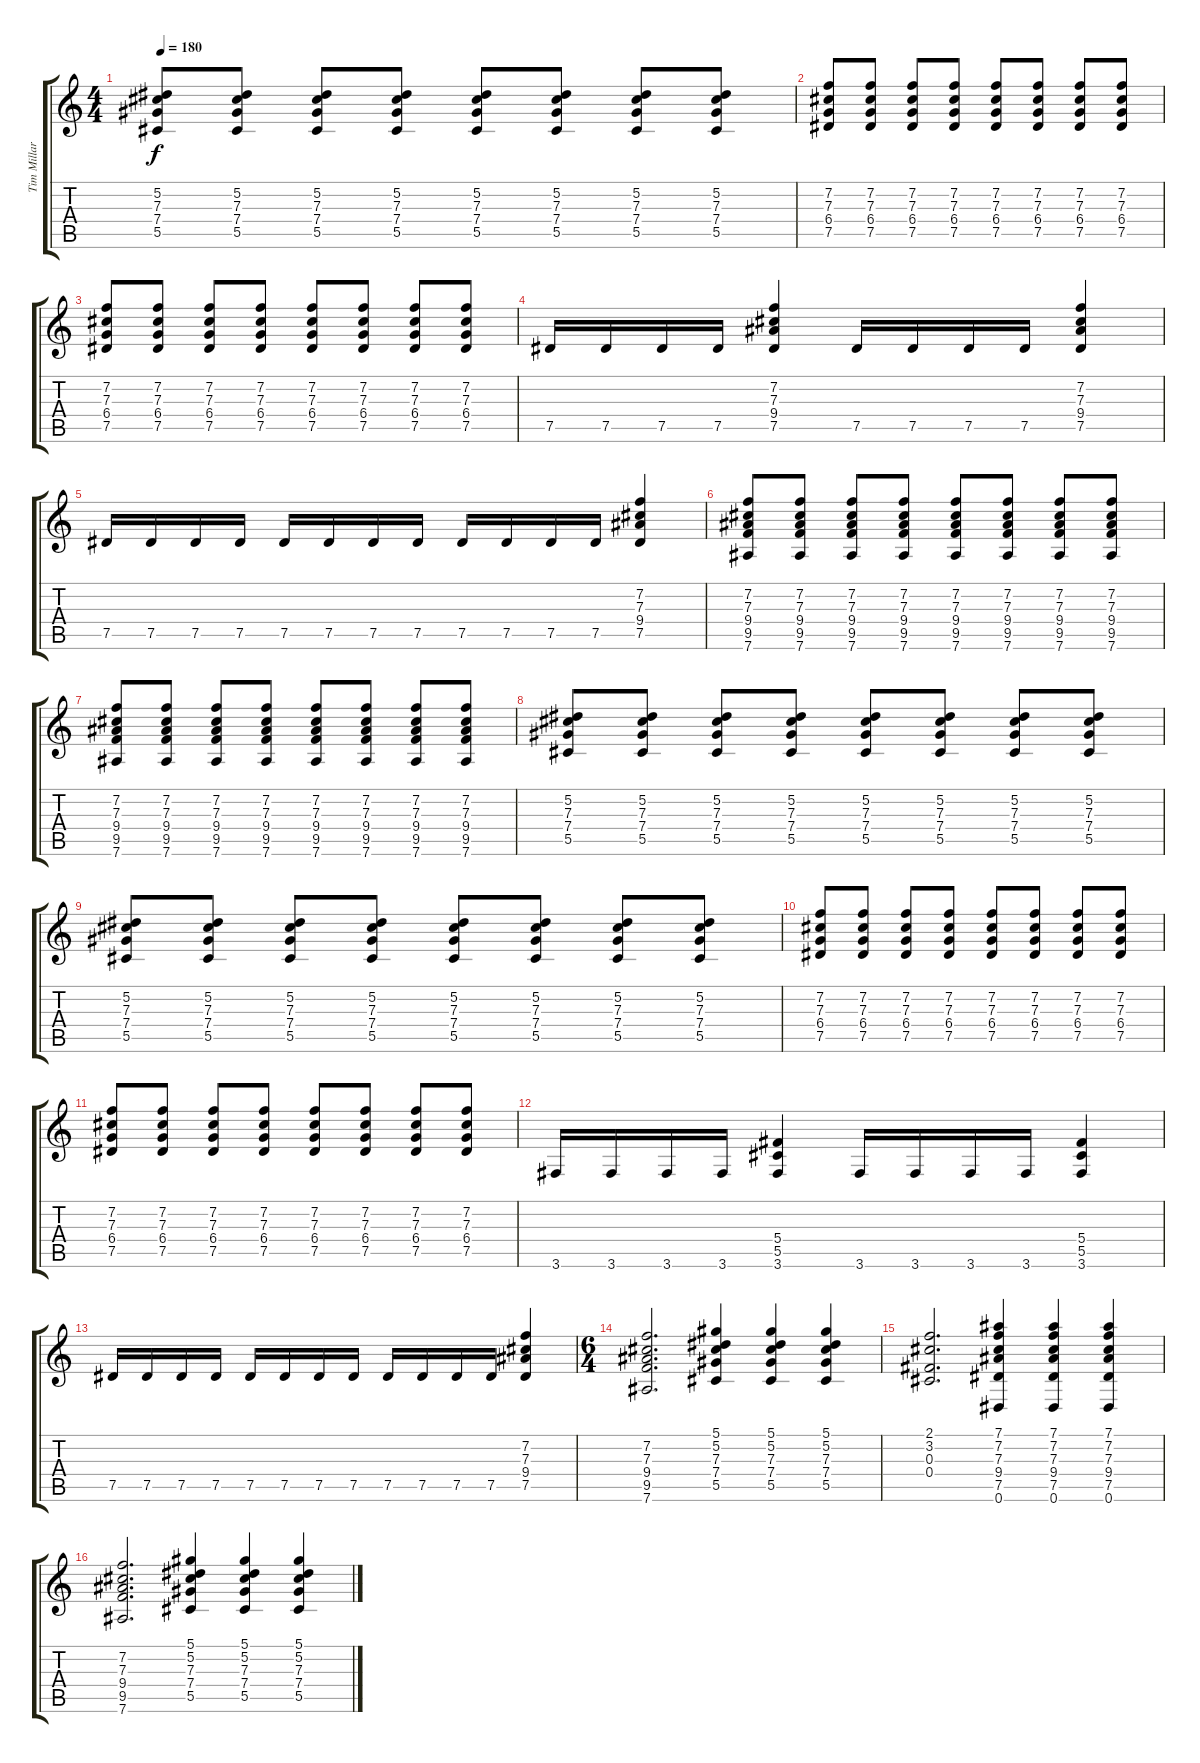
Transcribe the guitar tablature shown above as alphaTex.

\track ("Tim Millar (Rhythm)" "Tim Millar") {instrument distortionguitar}
\staff {score tabs}
\tuning (Eb4 Bb3 Gb3 Db3 Ab2 Eb2) {hide}
\ts (4 4)
\tempo 180
\clef g2
\ks c
(5.2 7.3 7.4 5.5).8{dy f} (5.2 7.3 7.4 5.5).8 (5.2 7.3 7.4 5.5).8 (5.2 7.3 7.4 5.5).8 (5.2 7.3 7.4 5.5).8 (5.2 7.3 7.4 5.5).8 (5.2 7.3 7.4 5.5).8 (5.2 7.3 7.4 5.5).8 |
(7.2 7.3 6.4 7.5).8 (7.2 7.3 6.4 7.5).8 (7.2 7.3 6.4 7.5).8 (7.2 7.3 6.4 7.5).8 (7.2 7.3 6.4 7.5).8 (7.2 7.3 6.4 7.5).8 (7.2 7.3 6.4 7.5).8 (7.2 7.3 6.4 7.5).8 |
(7.2 7.3 6.4 7.5).8 (7.2 7.3 6.4 7.5).8 (7.2 7.3 6.4 7.5).8 (7.2 7.3 6.4 7.5).8 (7.2 7.3 6.4 7.5).8 (7.2 7.3 6.4 7.5).8 (7.2 7.3 6.4 7.5).8 (7.2 7.3 6.4 7.5).8 |
7.5.16 7.5.16 7.5.16 7.5.16 (7.2 7.3 9.4 7.5).4 7.5.16 7.5.16 7.5.16 7.5.16 (7.2 7.3 9.4 7.5).4 |
7.5.16 7.5.16 7.5.16 7.5.16 7.5.16 7.5.16 7.5.16 7.5.16 7.5.16 7.5.16 7.5.16 7.5.16 (7.2 7.3 9.4 7.5).4 |
(7.2 7.3 9.4 9.5 7.6).8 (7.2 7.3 9.4 9.5 7.6).8 (7.2 7.3 9.4 9.5 7.6).8 (7.2 7.3 9.4 9.5 7.6).8 (7.2 7.3 9.4 9.5 7.6).8 (7.2 7.3 9.4 9.5 7.6).8 (7.2 7.3 9.4 9.5 7.6).8 (7.2 7.3 9.4 9.5 7.6).8 |
(7.2 7.3 9.4 9.5 7.6).8 (7.2 7.3 9.4 9.5 7.6).8 (7.2 7.3 9.4 9.5 7.6).8 (7.2 7.3 9.4 9.5 7.6).8 (7.2 7.3 9.4 9.5 7.6).8 (7.2 7.3 9.4 9.5 7.6).8 (7.2 7.3 9.4 9.5 7.6).8 (7.2 7.3 9.4 9.5 7.6).8 |
(5.2 7.3 7.4 5.5).8 (5.2 7.3 7.4 5.5).8 (5.2 7.3 7.4 5.5).8 (5.2 7.3 7.4 5.5).8 (5.2 7.3 7.4 5.5).8 (5.2 7.3 7.4 5.5).8 (5.2 7.3 7.4 5.5).8 (5.2 7.3 7.4 5.5).8 |
(5.2 7.3 7.4 5.5).8 (5.2 7.3 7.4 5.5).8 (5.2 7.3 7.4 5.5).8 (5.2 7.3 7.4 5.5).8 (5.2 7.3 7.4 5.5).8 (5.2 7.3 7.4 5.5).8 (5.2 7.3 7.4 5.5).8 (5.2 7.3 7.4 5.5).8 |
(7.2 7.3 6.4 7.5).8 (7.2 7.3 6.4 7.5).8 (7.2 7.3 6.4 7.5).8 (7.2 7.3 6.4 7.5).8 (7.2 7.3 6.4 7.5).8 (7.2 7.3 6.4 7.5).8 (7.2 7.3 6.4 7.5).8 (7.2 7.3 6.4 7.5).8 |
(7.2 7.3 6.4 7.5).8 (7.2 7.3 6.4 7.5).8 (7.2 7.3 6.4 7.5).8 (7.2 7.3 6.4 7.5).8 (7.2 7.3 6.4 7.5).8 (7.2 7.3 6.4 7.5).8 (7.2 7.3 6.4 7.5).8 (7.2 7.3 6.4 7.5).8 |
3.6.16 3.6.16 3.6.16 3.6.16 (5.4 5.5 3.6).4 3.6.16 3.6.16 3.6.16 3.6.16 (5.4 5.5 3.6).4 |
7.5.16 7.5.16 7.5.16 7.5.16 7.5.16 7.5.16 7.5.16 7.5.16 7.5.16 7.5.16 7.5.16 7.5.16 (7.2 7.3 9.4 7.5).4 |
\ts (6 4)
(7.2 7.3 9.4 9.5 7.6).2{d} (5.1 5.2 7.3 7.4 5.5).4 (5.1 5.2 7.3 7.4 5.5).4 (5.1 5.2 7.3 7.4 5.5).4 |
(2.1 3.2 0.3 0.4).2{d} (7.1 7.2 7.3 9.4 7.5 0.6).4 (7.1 7.2 7.3 9.4 7.5 0.6).4 (7.1 7.2 7.3 9.4 7.5 0.6).4 |
(7.2 7.3 9.4 9.5 7.6).2{d} (5.1 5.2 7.3 7.4 5.5).4 (5.1 5.2 7.3 7.4 5.5).4 (5.1 5.2 7.3 7.4 5.5).4
